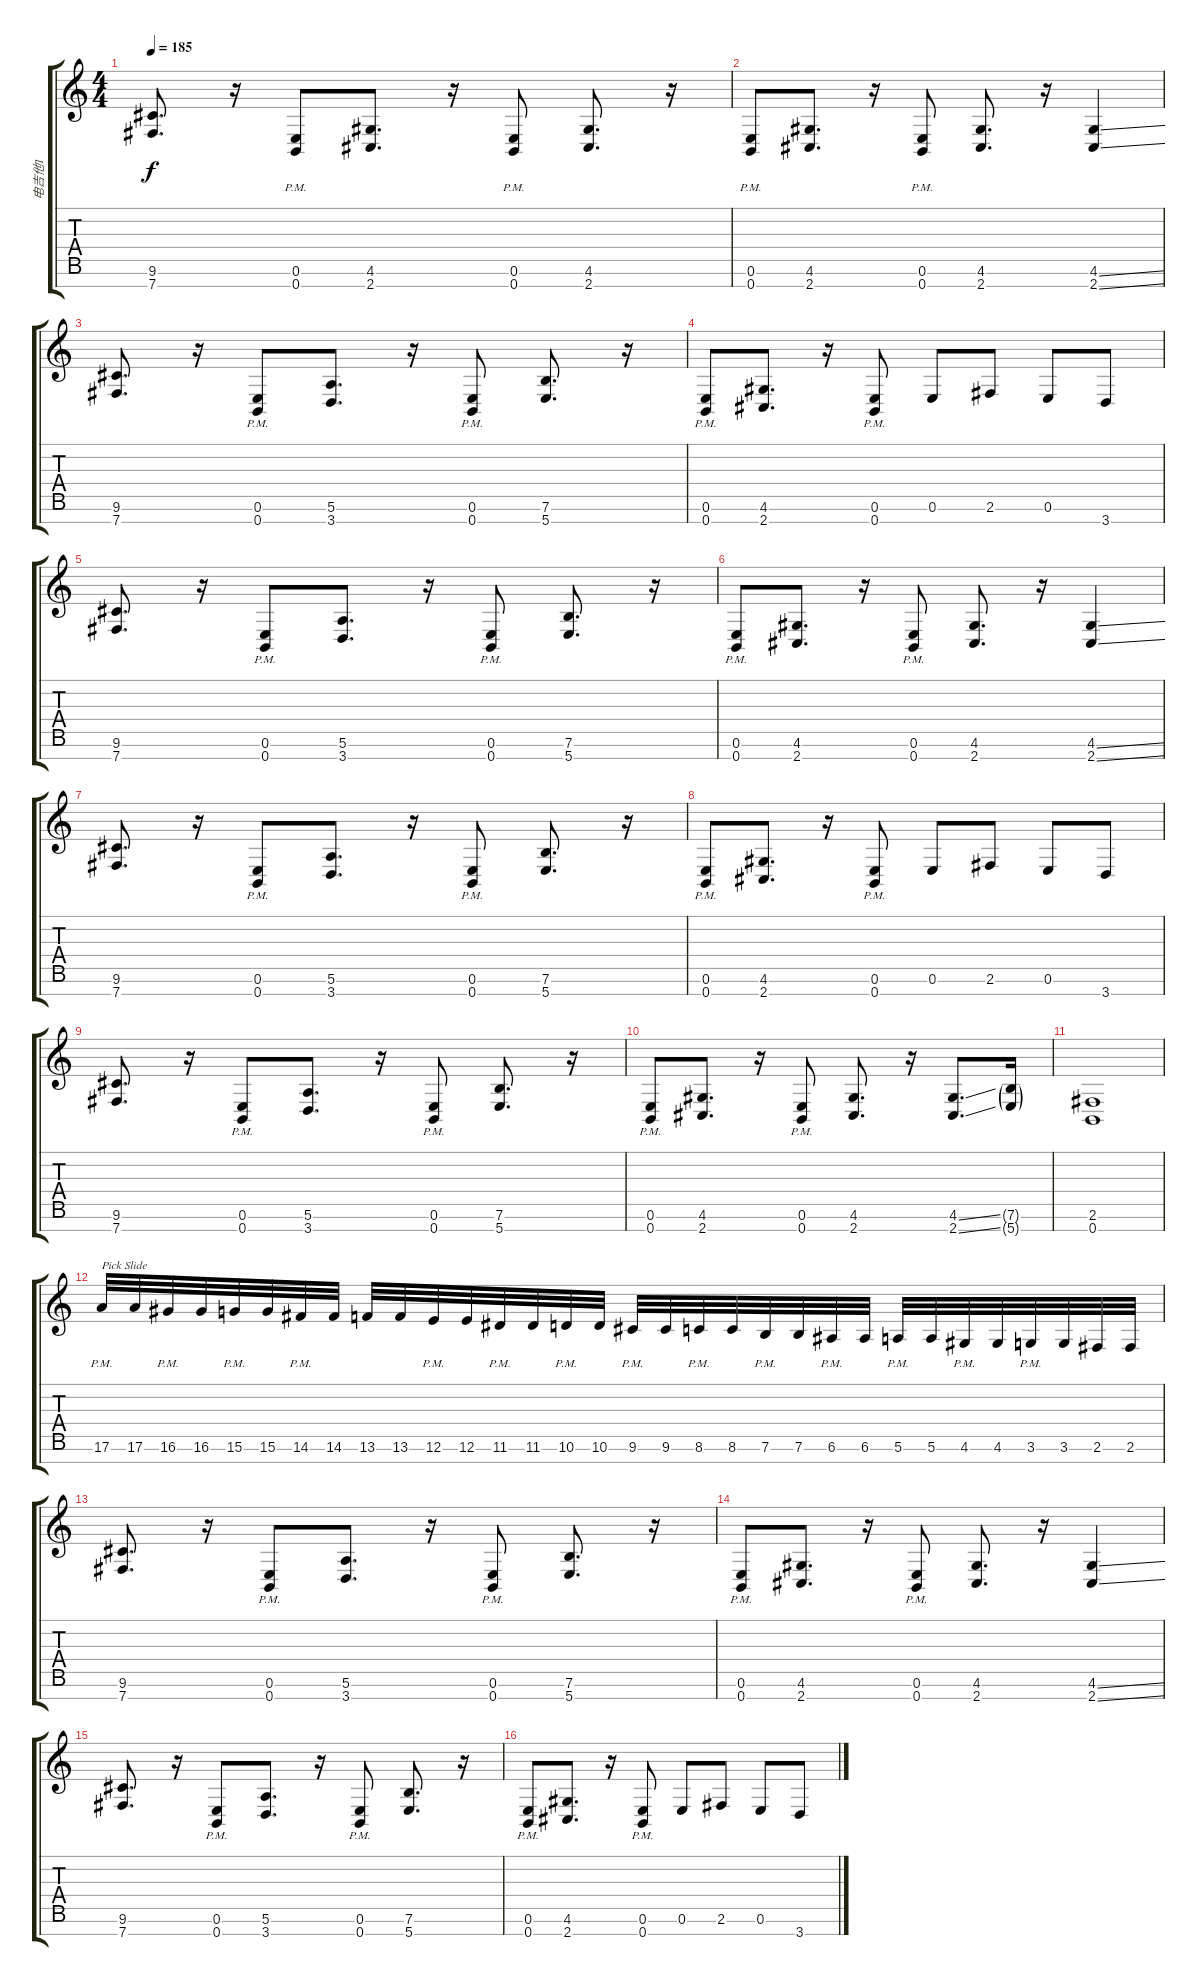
\track ("电吉他1" "电吉他1") {instrument distortionguitar}
\staff {score tabs}
\tuning (E4 B3 G3 D3 A2 E2 B1) {hide}
\ts (4 4)
\tempo 185
\clef g2
\ks c
(9.6 7.7).8{d dy f} r.16 (0.6{pm} 0.7{pm}).8 (4.6 2.7).8{d} r.16 (0.6{pm} 0.7{pm}).8 (4.6 2.7).8{d} r.16 |
(0.6{pm} 0.7{pm}).8 (4.6 2.7).8{d} r.16 (0.6{pm} 0.7{pm}).8 (4.6 2.7).8{d} r.16 (4.6{ss} 2.7{ss}).4 |
(9.6 7.7).8{d} r.16 (0.6{pm} 0.7{pm}).8 (5.6 3.7).8{d} r.16 (0.6{pm} 0.7{pm}).8 (7.6 5.7).8{d} r.16 |
(0.6{pm} 0.7{pm}).8 (4.6 2.7).8{d} r.16 (0.6{pm} 0.7{pm}).8 0.6.8 2.6.8 0.6.8 3.7.8 |
(9.6 7.7).8{d} r.16 (0.6{pm} 0.7{pm}).8 (5.6 3.7).8{d} r.16 (0.6{pm} 0.7{pm}).8 (7.6 5.7).8{d} r.16 |
(0.6{pm} 0.7{pm}).8 (4.6 2.7).8{d} r.16 (0.6{pm} 0.7{pm}).8 (4.6 2.7).8{d} r.16 (4.6{ss} 2.7{ss}).4 |
(9.6 7.7).8{d} r.16 (0.6{pm} 0.7{pm}).8 (5.6 3.7).8{d} r.16 (0.6{pm} 0.7{pm}).8 (7.6 5.7).8{d} r.16 |
(0.6{pm} 0.7{pm}).8 (4.6 2.7).8{d} r.16 (0.6{pm} 0.7{pm}).8 0.6.8 2.6.8 0.6.8 3.7.8 |
(9.6 7.7).8{d} r.16 (0.6{pm} 0.7{pm}).8 (5.6 3.7).8{d} r.16 (0.6{pm} 0.7{pm}).8 (7.6 5.7).8{d} r.16 |
(0.6{pm} 0.7{pm}).8 (4.6 2.7).8{d} r.16 (0.6{pm} 0.7{pm}).8 (4.6 2.7).8{d} r.16 (4.6{ss} 2.7{ss}).8{d} (7.6{g} 5.7{g}).16 |
(2.6 0.7).1 |
17.6{pm}.32{txt "Pick Slide"} 17.6.32 16.6{pm}.32 16.6.32 15.6{pm}.32 15.6.32 14.6{pm}.32 14.6.32 13.6.32 13.6.32 12.6{pm}.32 12.6.32 11.6{pm}.32 11.6.32 10.6{pm}.32 10.6.32 9.6{pm}.32 9.6.32 8.6{pm}.32 8.6.32 7.6{pm}.32 7.6.32 6.6{pm}.32 6.6.32 5.6{pm}.32 5.6.32 4.6{pm}.32 4.6.32 3.6{pm}.32 3.6.32 2.6.32 2.6.32 |
(9.6 7.7).8{d} r.16 (0.6{pm} 0.7{pm}).8 (5.6 3.7).8{d} r.16 (0.6{pm} 0.7{pm}).8 (7.6 5.7).8{d} r.16 |
(0.6{pm} 0.7{pm}).8 (4.6 2.7).8{d} r.16 (0.6{pm} 0.7{pm}).8 (4.6 2.7).8{d} r.16 (4.6{ss} 2.7{ss}).4 |
(9.6 7.7).8{d} r.16 (0.6{pm} 0.7{pm}).8 (5.6 3.7).8{d} r.16 (0.6{pm} 0.7{pm}).8 (7.6 5.7).8{d} r.16 |
(0.6{pm} 0.7{pm}).8 (4.6 2.7).8{d} r.16 (0.6{pm} 0.7{pm}).8 0.6.8 2.6.8 0.6.8 3.7.8
